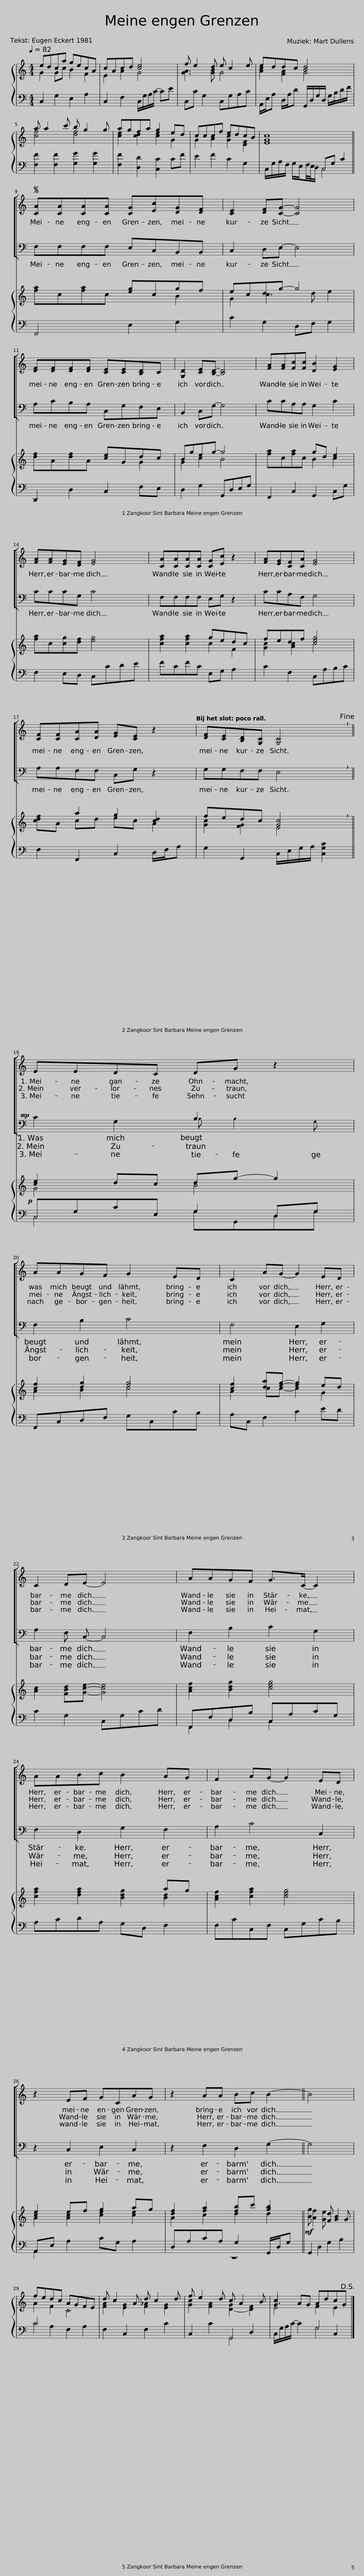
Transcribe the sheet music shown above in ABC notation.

X:1
%%score [ 1 2 ( 3 4 ) 5 ] { ( 6 7 10 ) | ( 8 9 ) }
L:1/8
Q:1/4=82
M:4/4
I:linebreak $
K:C
V:1 treble
V:2 treble
V:3 bass
V:4 bass
V:5 bass
V:6 treble
V:7 treble
V:10 treble
V:8 bass
V:9 bass
V:1
 z8 | z8 | z8 | z8 |$ z8 | %5
 z8 | z8 | z8 ||$S [CA][CA][CA][CA] [CG][Ec][DG][DF] | [CE]2 [DF][CG]- [CG]4 |$ %10
 [DF][DF][DF][DF] [CE][CE][B,D]C | [G,D]2 [CE][B,D]- [B,D]4 | [FA][FA][Fc][Fc] [DB]2 [EG]2 |$ [FA][FA][EG][DF] [EG]4 | [CA][CA][CA][CA] [CG][Ec] z2 | %15
 [FA][EG][CF][CA] [EG]4 |$ [CF][CF][CA][DA] [EG][CE] z2 | [DF][CE][B,D][G,C] !breath![G,C]4!fine! ||$ EEDC DG z2 |$ AAGF G2 ED | %20
 C2 AG- G2 ED |$ C2 DE- E4 | AAGF G>C- C2 |$ AABc B2 AG | F2 AG- G2 ED |$ %25
 z2 EF GCAG | z2 AA Bc B2- || B4 x4 |$ x8 | x8 | %30
 x8 | x8!D.S.! |] %32
V:2
 z8 | z8 | z8 | z8 |$ z8 | %5
 z8 | z8 | z8 ||$ x x x x x x x x | x2 x x- x4 |$ %10
 x x x x x x x x | x2 x x- x4 | x x x x x2 x2 |$ x x x x x4 | x x x x x x x2 | %15
 x x x x x4 |$ x x x x x x x2 | x x x x x4 ||$ z8 |$ z8 | %20
 z8 |$ z8 | z8 |$ z8 | z8 |$ %25
 z8 | z8 || z8 |$ x8 | x8 | %30
 x8 | x8 |] %32
V:3
 x8 | x8 | x8 | x8 |$ x8 | %5
 x8 | x8 | x8 ||$ F,F,F,F, E,C,B,,B,, | C,2 D,E,- E,4 |$ %10
 A,CB,A, C,G,F,E, | B,,2 C,G,- G,4 | CCA,A, G,2 C2 |$ CCCG, C4 | F,F,F,F, E,G, z2 | %15
 CCA,F, G,4 |$ A,A,F,F, C,G, z2 | G,G,F,F, !breath!E,4 ||$!mp! C2 G,2 B,2 x2 |$ F,2 B,2 C4 | %20
 F,4 E,2 G,2 |$ A,2 F, C,- C,4 | F,2 B,2 C2 G,2 |$ F,2 D,2 G,2 F,2 | A,2 C4 C,2 |$ %25
 z2 C,2 E,2 C,2 | z2 F,2 D,2 G,2- || G,4 x4 |$ x8 | x8 | %30
 x8 | x8 |] %32
V:4
 x8 | x8 | x8 | x8 |$ x8 | %5
 x8 | x8 | x8 ||$ x8 | x8 |$ %10
 x8 | x8 | x8 |$ x8 | x8 | %15
 x8 |$ x8 | x8 ||$ x4 B, B,2 G, |$ x8 | %20
 x8 |$ x8 | x8 |$ x8 | x8 |$ %25
 x8 | x8 || x8 |$ x8 | x8 | %30
 x8 | x8 |] %32
V:5
 z8 | z8 | z8 | z8 |$ z8 | %5
 z8 | z8 | z8 ||$ z8 | z8 |$ %10
 z8 | z8 | z8 |$ z8 | z8 | %15
 z8 |$ z8 | z8 ||$!p! C2 G,2 B,2 z2 |$ F,2 B,2 C4 | %20
 (F,4 E,2) G,2 |$ A,2 F, C,- C,4 | F,2 B,2 C2 G,2 |$ F,2 D,2 G,2 F,2 | A,2 C4 C,2 |$ %25
 z2 C,2 E,2 C,2 | z2 F,2 D,2 G,2- || G,4 x4 |$ z8 | z8 | %30
 z8 | z8 |] %32
V:6
 edca gecA | cAcd [ce]4 | f e2 d e c2 e | eddc [Bd]4 |$ a a2 c' b g2 g | %5
 agfa g2 ed | cccf edcB | [Gc]8 ||$ [fa]c[fa]c [eg]cgf | ecdg- g4 |$ %10
 [df]A[df]A [ce]Gdc | Bgeg- g4 | [fa]c[fa]c gd [ce]2 |$ [fa]c[cg][df] [eg]4 | [cfa]2 [cfa]2 gedc | %15
 fedf [eg]4 |$ [cdf]A a2 g2 [cd]2 | fedc !breath![Gc]4 ||$!p! [ce]2 dc dg- g2 |$ [cf]2 [dg]2 [eg]4 | %20
 [cf]2 [da][eg]- [eg]2 ed |$ [Ac]2 [FBd][Gce]- [Gce]4 | [Acf]2 [Bdg]2 [ceg]4 |$ [cfa]2 [dfa]2 [Bdg]2 ag | [Acf]2 [cfa]2 [ceg]4 |$ %25
 [ce]2 ef [eg]2 ag | [df]2 [fa]2 bc' [gb]2 || [Bg]!mf! [Af]2 [Ge] [Fd] [GB]2 G |$ fedc AGFE | d c2 A d c2 d | %30
 f e2 d c A2 B | c2 AG AdcG |] %32
V:7
 G2 Gc B2 F2 | E2 A2 G4 | [GA]3 [GB] G4 | [Ac]2 [FA]2 G4 |$ [cf]4 [df]4 | %5
 [ce]2 [cd]2 [ce]2 G2 | G2 [Ac]2 [Gc]2 [DF]2 | E8 ||$ x6 B2 | G2 c3 d e2 |$ %10
 x6 G2 | G2 c2 B4 | x4 B2 c2 |$ x8 | x4 c2 F2 | %15
 [Gc]2 [Ac]2 c4 |$ x2 cd ec A2 | [Gc]2 [FG]2 E4 ||$ G4 B4 |$ A2 B2 c4 | %20
 A2 cc- c2 G2 |$ x8 | x8 |$ x6 [Bd]2 | x8 |$ %25
 A2 [Ac]2 c2 [ce]2 | A2 c2 [df]2 d2 || x8 |$ A2 F2 C4 | [FA]2 [EG]2 [F_A]2 [EG]2 | %30
 [Gc]2 [FA]2 [D-G]2 [DF]2 | E4 F2 E2 |] %32
V:8
 C,2 G,2 E,2 A,2 | C,2 F,2 C,/G,/A,/C/- CE | C,C G,2 C,G,A,C | A,,/E,/A, D,/A,/D G,,/D,/G,/D,/ G,/B,/D/F/ |$ [F,F]2 [F,F]2 [G,G]2 [G,G]2 | %5
 [F,F]2 [D,D]2 [C,C]2 CF | E2 F2 C2 G,2 | C,/G,/A,/F,/ G,/E,/F,/4E,/4D,/xG, C2 ||$ F,,4 E,2 G,2 | C2 G,2 D,F, G,2 |$ %10
 D,,2 D,2 C,2 F,E, | D,2 G,2 G,,D,E,G, | F,,2 C,2 G,,2 C,G, |$ F,2 E,D, C,CDE | FCFC E,G, A,2 | %15
 C2 F,2 C,A,B,C |$ F,2 F,,2 C,2 D,/F,/A, | G,2 G,,2 C,/E,/G,/A,/ [C,G,C]2 ||$xG,CE, G,2 D,G, |$ F,,C,D,F, G,C,CB, | %20
 A,C, F,2 C2 ED |$ C2 G,2 C,G,CD | F,,F,D,B, C,A,CG, |$ A,CDA, G,D, F,2 | F,CC,F, C,G,CB, |$ %25
 A,,E, A,2 CG, A,2 | D,A,CA, G,2 G,,/D,/G, || G,,2 D,2 G,2 B,2 |$ C4 F,2 A,2 | F,2 C,2 F,2 C2 | %30
 C,2 C2 x2 D,2 | C,/G,/A,/C/- C2 x2 C,2 |] %32
V:9
 x8 | x8 | x8 | x8 |$ x8 | %5
 x8 | x8 | x4 C,4 ||$ x8 | x8 |$ %10
 x8 | x8 | x8 |$ x8 | x8 | %15
 x8 |$ x8 | x8 ||$ C,4 G,G,,D,G, |$ x8 | %20
 x8 |$ x8 | F,,2 D,2 C,2 x2 |$ x8 | x8 |$ %25
 A,,2 x6 | z8 || x8 |$ x2 A,2 x4 | x8 | %30
 x4 G,,4 | x4 G,4 |] %32
V:10
 x8 | x8 | x8 | x8 |$ x8 | %5
 x8 | x8 | x8 ||$ x8 | x8 |$ %10
 x8 | x8 | x8 |$ x8 | x8 | %15
 x8 |$ x8 | x8 ||$ x8 |$ x8 | %20
 x8 |$ x8 | x8 |$ x8 | x8 |$ %25
 x8 | x8 || x8 |$ x8 | x8 | %30
 x8 | G3 x5 |] %32
